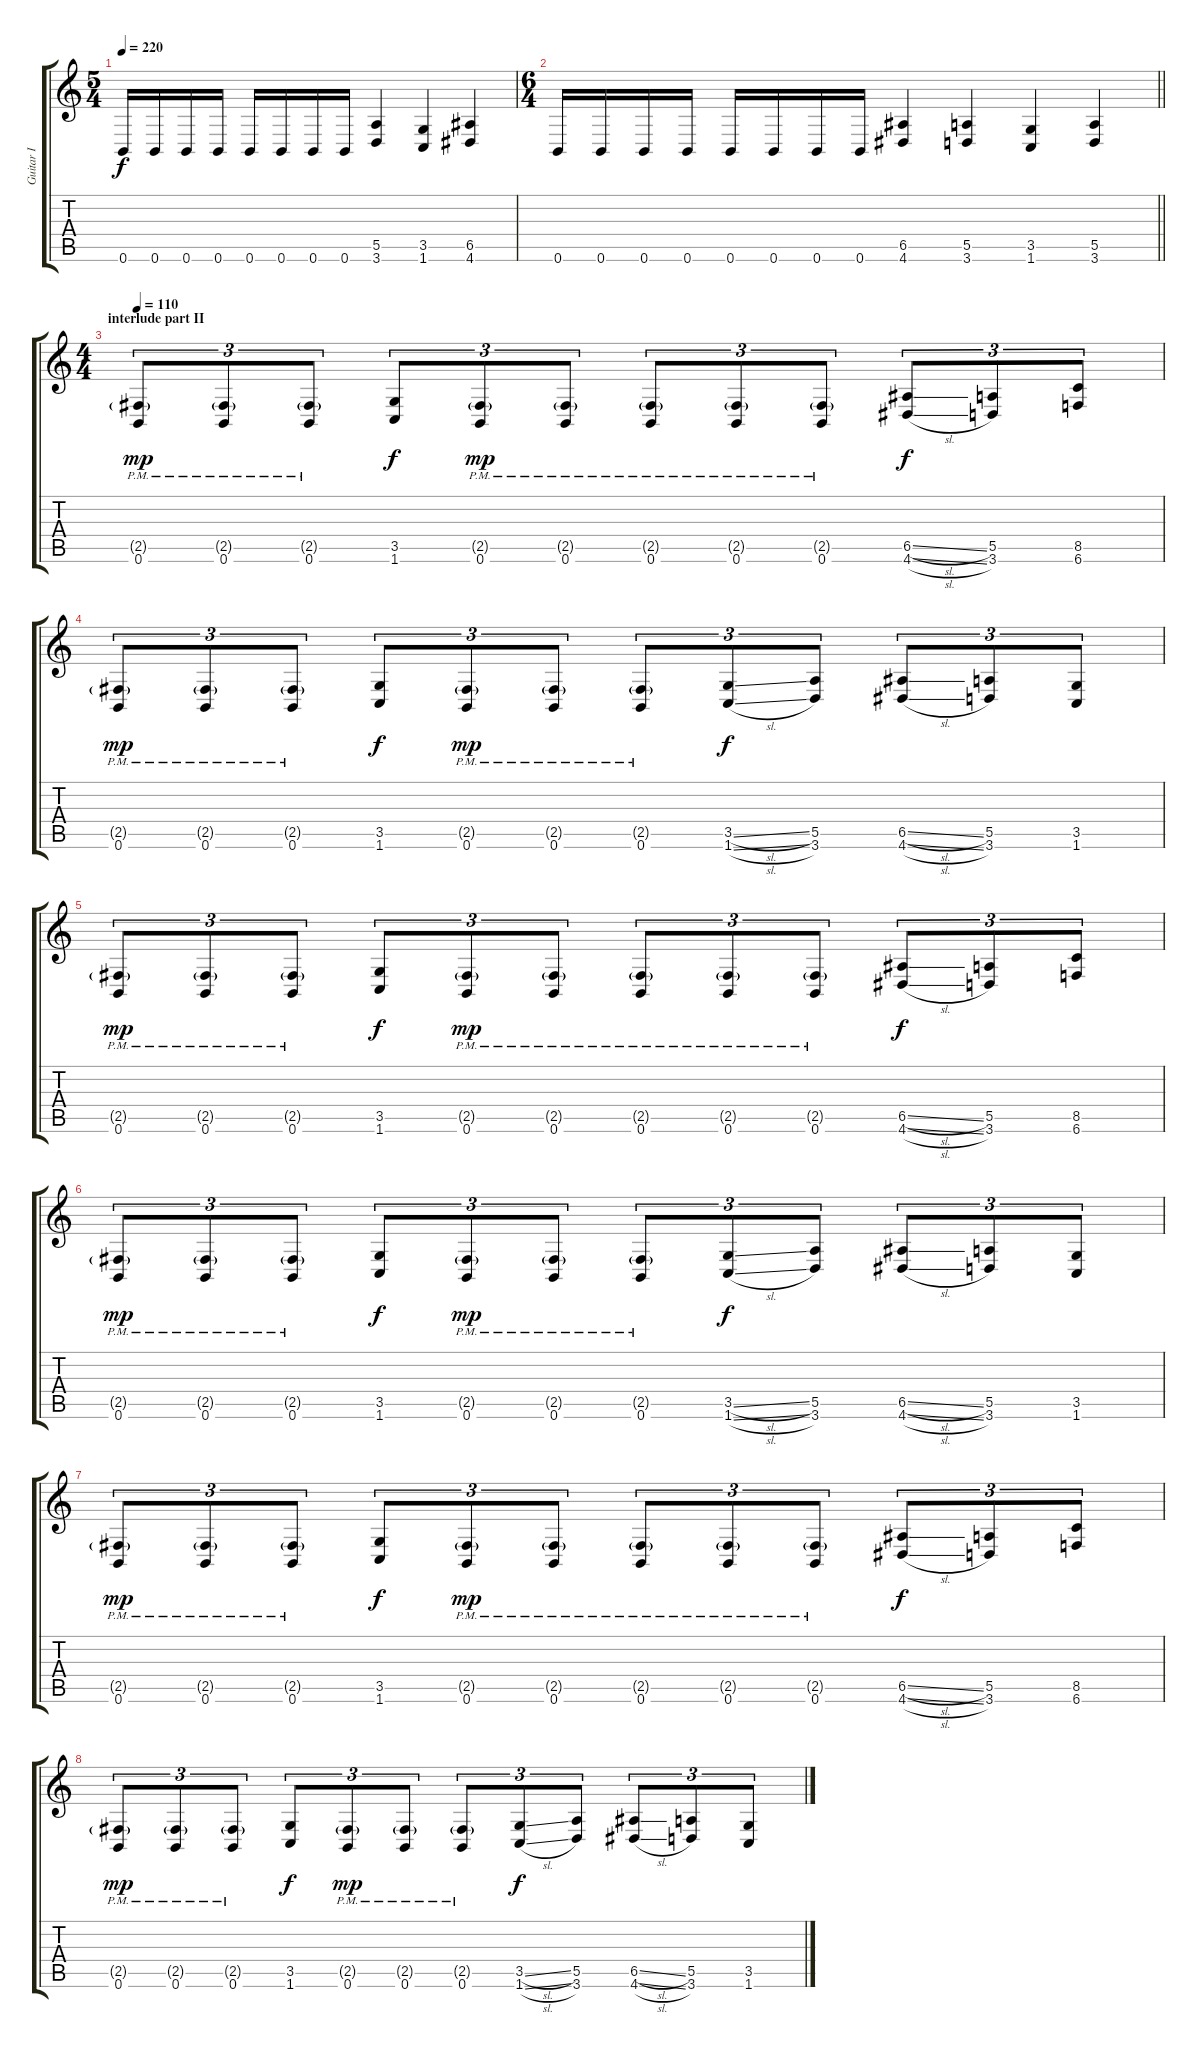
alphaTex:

\track ("Guitar I" "Guitar I") {instrument distortionguitar}
\staff {score tabs}
\tuning (B3 Gb3 D3 A2 E2 B1) {hide}
\ts (5 4)
\tempo 220
\clef g2
\ks c
0.6.16{dy f} 0.6.16 0.6.16 0.6.16 0.6.16 0.6.16 0.6.16 0.6.16 (5.5 3.6).4 (3.5 1.6).4 (6.5 4.6).4 |
\ts (6 4)
\barLineRight lightlight
0.6.16 0.6.16 0.6.16 0.6.16 0.6.16 0.6.16 0.6.16 0.6.16 (6.5 4.6).4 (5.5 3.6).4 (3.5 1.6).4 (5.5 3.6).4 |
\ts (4 4)
\section ("" "interlude part II")
\tempo 110
(2.5{g pm} 0.6{pm}).8{tu (3 2) dy mp} (2.5{g pm} 0.6{pm}).8{tu (3 2)} (2.5{g pm} 0.6{pm}).8{tu (3 2)} (3.5 1.6).8{tu (3 2) dy f} (2.5{g pm} 0.6{pm}).8{tu (3 2) dy mp} (2.5{g pm} 0.6{pm}).8{tu (3 2)} (2.5{g pm} 0.6{pm}).8{tu (3 2)} (2.5{g pm} 0.6{pm}).8{tu (3 2)} (2.5{g pm} 0.6{pm}).8{tu (3 2)} (6.5{sl} 4.6{sl}).8{tu (3 2) dy f} (5.5 3.6).8{tu (3 2)} (8.5 6.6).8{tu (3 2)} |
(2.5{g pm} 0.6{pm}).8{tu (3 2) dy mp} (2.5{g pm} 0.6{pm}).8{tu (3 2)} (2.5{g pm} 0.6{pm}).8{tu (3 2)} (3.5 1.6).8{tu (3 2) dy f} (2.5{g pm} 0.6{pm}).8{tu (3 2) dy mp} (2.5{g pm} 0.6{pm}).8{tu (3 2)} (2.5{g pm} 0.6{pm}).8{tu (3 2)} (3.5{sl} 1.6{sl}).8{tu (3 2) dy f} (5.5 3.6).8{tu (3 2)} (6.5{sl} 4.6{sl}).8{tu (3 2)} (5.5 3.6).8{tu (3 2)} (3.5 1.6).8{tu (3 2)} |
(2.5{g pm} 0.6{pm}).8{tu (3 2) dy mp} (2.5{g pm} 0.6{pm}).8{tu (3 2)} (2.5{g pm} 0.6{pm}).8{tu (3 2)} (3.5 1.6).8{tu (3 2) dy f} (2.5{g pm} 0.6{pm}).8{tu (3 2) dy mp} (2.5{g pm} 0.6{pm}).8{tu (3 2)} (2.5{g pm} 0.6{pm}).8{tu (3 2)} (2.5{g pm} 0.6{pm}).8{tu (3 2)} (2.5{g pm} 0.6{pm}).8{tu (3 2)} (6.5{sl} 4.6{sl}).8{tu (3 2) dy f} (5.5 3.6).8{tu (3 2)} (8.5 6.6).8{tu (3 2)} |
(2.5{g pm} 0.6{pm}).8{tu (3 2) dy mp} (2.5{g pm} 0.6{pm}).8{tu (3 2)} (2.5{g pm} 0.6{pm}).8{tu (3 2)} (3.5 1.6).8{tu (3 2) dy f} (2.5{g pm} 0.6{pm}).8{tu (3 2) dy mp} (2.5{g pm} 0.6{pm}).8{tu (3 2)} (2.5{g pm} 0.6{pm}).8{tu (3 2)} (3.5{sl} 1.6{sl}).8{tu (3 2) dy f} (5.5 3.6).8{tu (3 2)} (6.5{sl} 4.6{sl}).8{tu (3 2)} (5.5 3.6).8{tu (3 2)} (3.5 1.6).8{tu (3 2)} |
(2.5{g pm} 0.6{pm}).8{tu (3 2) dy mp} (2.5{g pm} 0.6{pm}).8{tu (3 2)} (2.5{g pm} 0.6{pm}).8{tu (3 2)} (3.5 1.6).8{tu (3 2) dy f} (2.5{g pm} 0.6{pm}).8{tu (3 2) dy mp} (2.5{g pm} 0.6{pm}).8{tu (3 2)} (2.5{g pm} 0.6{pm}).8{tu (3 2)} (2.5{g pm} 0.6{pm}).8{tu (3 2)} (2.5{g pm} 0.6{pm}).8{tu (3 2)} (6.5{sl} 4.6{sl}).8{tu (3 2) dy f} (5.5 3.6).8{tu (3 2)} (8.5 6.6).8{tu (3 2)} |
(2.5{g pm} 0.6{pm}).8{tu (3 2) dy mp} (2.5{g pm} 0.6{pm}).8{tu (3 2)} (2.5{g pm} 0.6{pm}).8{tu (3 2)} (3.5 1.6).8{tu (3 2) dy f} (2.5{g pm} 0.6{pm}).8{tu (3 2) dy mp} (2.5{g pm} 0.6{pm}).8{tu (3 2)} (2.5{g pm} 0.6{pm}).8{tu (3 2)} (3.5{sl} 1.6{sl}).8{tu (3 2) dy f} (5.5 3.6).8{tu (3 2)} (6.5{sl} 4.6{sl}).8{tu (3 2)} (5.5 3.6).8{tu (3 2)} (3.5 1.6).8{tu (3 2)}
